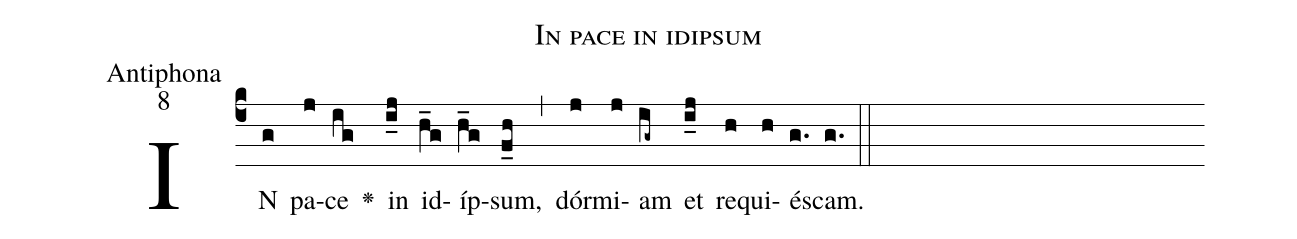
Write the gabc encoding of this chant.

name:In pace in idipsum;
office-part:Antiphona;
mode:8;
%%
(c4) IN(g) pa(j)ce(ig) <v>\greheightstar</v>() in(i_j) id(h_g)íp(h_g)sum,(f_h) (,) dór(j)mi(j)am(ig~) et(i_j) re(h)qui(h)és(g.)cam.(g.) (::)
